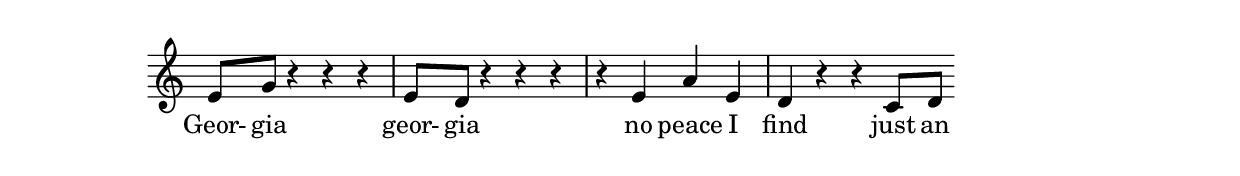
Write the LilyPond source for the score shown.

#(ly:set-option 'midi-extension "mid")
\version "2.12.3"
\include "english.ly"
\header{ 
}
%{
  +         2  
| GP - -  - | GR - - - | - G D G | R - - SR |
  Geor-gia geor-gia no peace I find      just an   

 
  
  


%}
melody = {
\once \override Staff.TimeSignature #'stencil = ##f
\clef treble
\key c 
\major
  e'8[ g'8] r4 r4 r4 \bar "|"  e'8[ d'8] r4 r4 r4 \bar "|"  r4 e'4 a'4 e'4 \bar "|"  d'4 r4 r4 c'8[ d'8] \bar "|" \bar "" \break 
 }
text = \lyricmode {
Geor- gia geor- gia no peace I find just an 
}
\score{

<<
\new Voice = "one" {
\melody
}
\new Lyrics \lyricsto "one" \text
>>
\layout {
\context {
\Score
}
}
\midi {
\context {
\Score
tempoWholesPerMinute = #(ly:make-moment 200 4)
}
}
}